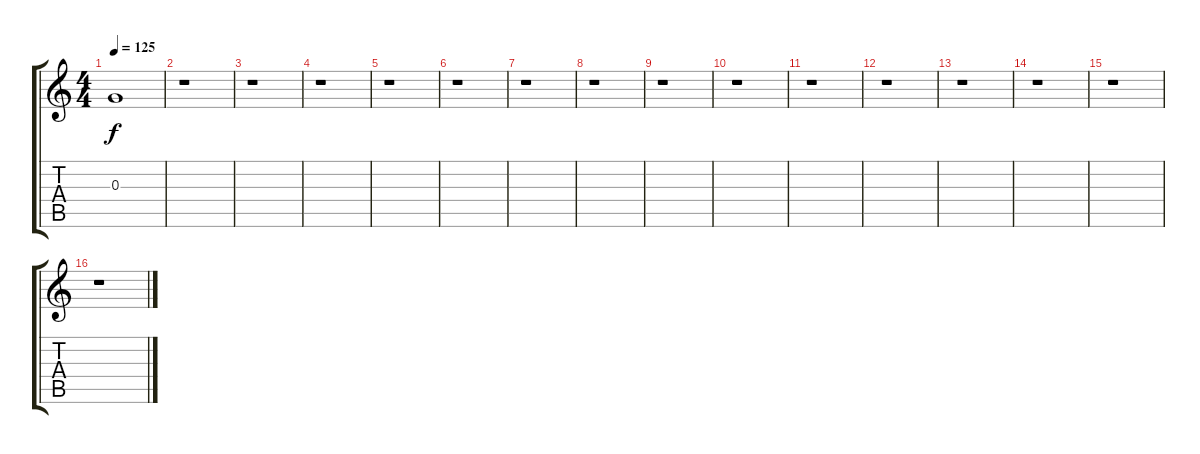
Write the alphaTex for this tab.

\track "" {instrument distortionguitar}
\staff {score tabs}
\tuning (E4 B3 G3 D3 A2 E2) {hide}
\ts (4 4)
\tempo 125
\clef g2
\ks c
0.3{t}.1{dy f} |
r.1 |
r.1 |
r.1 |
r.1 |
r.1 |
r.1 |
r.1 |
r.1 |
r.1 |
r.1 |
r.1 |
r.1 |
r.1 |
r.1 |
r.1
